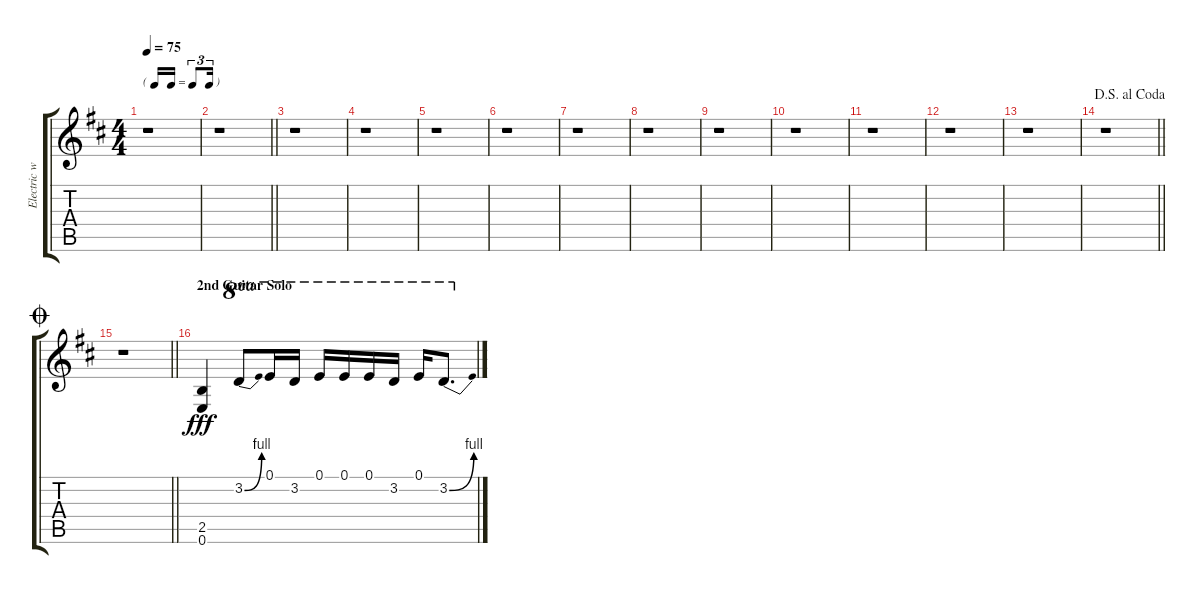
\track ("Electric w/ fuzz" "Electric w") {instrument overdrivenguitar}
\staff {score tabs}
\tuning (E4 B3 G3 D3 A2 E2) {hide}
\ts (4 4)
\tf triplet16th
\tempo 75
\clef g2
\ks d
r.1{dy fff} |
\barLineRight lightlight
r.1 |
r.1 |
r.1 |
r.1 |
r.1 |
r.1 |
r.1 |
r.1 |
r.1 |
r.1 |
r.1 |
r.1 |
\jump dalsegnoalcoda
\barLineRight lightlight
r.1 |
\jump coda
\barLineRight lightlight
r.1 |
\section ("" "2nd Guitar Solo")
(2.5 0.6).4 3.2{be (bend 0 0 60 4)}.8{ot 8va} 0.1.16{ot 8va} 3.2.16{ot 8va} 0.1.16{ot 8va} 0.1.16{ot 8va} 0.1.16{ot 8va} 3.2.16{ot 8va} 0.1.16{ot 8va} 3.2{be (bend 0 0 60 4)}.8{d ot 8va}
